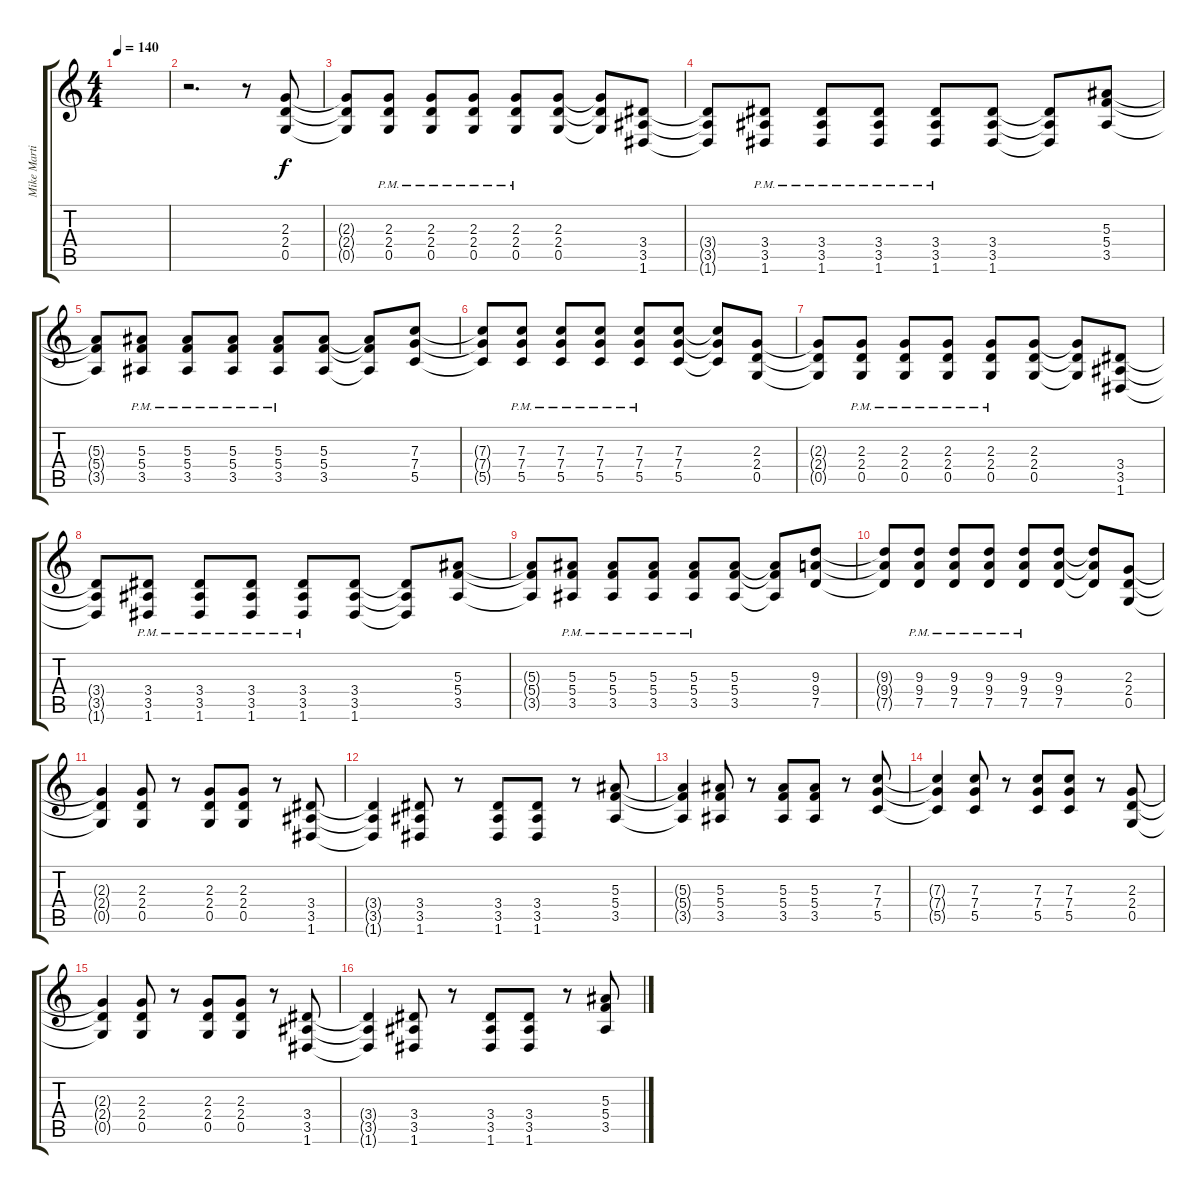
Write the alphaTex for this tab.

\track ("Mike Martin" "Mike Marti") {instrument distortionguitar}
\staff {score tabs}
\tuning (D4 A3 F3 C3 G2 D2) {hide}
\ts (4 4)
\tempo 140
\clef g2
\ks c
|
r.2{d} r.8 (2.3 2.4 0.5).8 |
(2.3{t} 2.4{t} 0.5{t}).8 (2.3 2.4 0.5{pm}).8 (2.3{pm} 2.4 0.5).8 (2.3{pm} 2.4 0.5).8 (2.3{pm} 2.4 0.5).8 (2.3 2.4 0.5).8 (2.3{t} 2.4{t} 0.5{t}).8 (3.4 3.5 1.6).8 |
(3.4{t} 3.5{t} 1.6{t}).8 (3.4{pm} 3.5 1.6).8 (3.4{pm} 3.5 1.6).8 (3.4{pm} 3.5 1.6).8 (3.4{pm} 3.5 1.6).8 (3.4 3.5 1.6).8 (3.4{t} 3.5{t} 1.6{t}).8 (5.3 5.4 3.5).8 |
(5.3{t} 5.4{t} 3.5{t}).8 (5.3{pm} 5.4 3.5).8 (5.3{pm} 5.4 3.5).8 (5.3{pm} 5.4 3.5).8 (5.3{pm} 5.4 3.5).8 (5.3 5.4 3.5).8 (5.3{t} 5.4{t} 3.5{t}).8 (7.3 7.4 5.5).8 |
(7.3{t} 7.4{t} 5.5{t}).8 (7.3 7.4 5.5{pm}).8 (7.3 7.4 5.5{pm}).8 (7.3 7.4 5.5{pm}).8 (7.3 7.4 5.5{pm}).8 (7.3 7.4 5.5).8 (7.3{t} 7.4{t} 5.5{t}).8 (2.3 2.4 0.5).8 |
(2.3{t} 2.4{t} 0.5{t}).8 (2.3 2.4 0.5{pm}).8 (2.3{pm} 2.4 0.5).8 (2.3{pm} 2.4 0.5).8 (2.3{pm} 2.4 0.5).8 (2.3 2.4 0.5).8 (2.3{t} 2.4{t} 0.5{t}).8 (3.4 3.5 1.6).8 |
(3.4{t} 3.5{t} 1.6{t}).8 (3.4{pm} 3.5 1.6).8 (3.4{pm} 3.5 1.6).8 (3.4{pm} 3.5 1.6).8 (3.4{pm} 3.5 1.6).8 (3.4 3.5 1.6).8 (3.4{t} 3.5{t} 1.6{t}).8 (5.3 5.4 3.5).8 |
(5.3{t} 5.4{t} 3.5{t}).8 (5.3{pm} 5.4 3.5).8 (5.3{pm} 5.4 3.5).8 (5.3{pm} 5.4 3.5).8 (5.3{pm} 5.4 3.5).8 (5.3 5.4 3.5).8 (5.3{t} 5.4{t} 3.5{t}).8 (9.3 9.4 7.5).8 |
(9.3{t} 9.4{t} 7.5{t}).8 (9.3 9.4 7.5{pm}).8 (9.3 9.4 7.5{pm}).8 (9.3 9.4 7.5{pm}).8 (9.3 9.4 7.5{pm}).8 (9.3 9.4 7.5).8 (9.3{t} 9.4{t} 7.5{t}).8 (2.3 2.4 0.5).8 |
(2.3{t} 2.4{t} 0.5{t}).4 (2.3 2.4 0.5).8 r.8 (2.3 2.4 0.5).8 (2.3 2.4 0.5).8 r.8 (3.4 3.5 1.6).8 |
(3.4{t} 3.5{t} 1.6{t}).4 (3.4 3.5 1.6).8 r.8 (3.4 3.5 1.6).8 (3.4 3.5 1.6).8 r.8 (5.3 5.4 3.5).8 |
(5.3{t} 5.4{t} 3.5{t}).4 (5.3 5.4 3.5).8 r.8 (5.3 5.4 3.5).8 (5.3 5.4 3.5).8 r.8 (7.3 7.4 5.5).8 |
(7.3{t} 7.4{t} 5.5{t}).4 (7.3 7.4 5.5).8 r.8 (7.3 7.4 5.5).8 (7.3 7.4 5.5).8 r.8 (2.3 2.4 0.5).8 |
(2.3{t} 2.4{t} 0.5{t}).4 (2.3 2.4 0.5).8 r.8 (2.3 2.4 0.5).8 (2.3 2.4 0.5).8 r.8 (3.4 3.5 1.6).8 |
(3.4{t} 3.5{t} 1.6{t}).4 (3.4 3.5 1.6).8 r.8 (3.4 3.5 1.6).8 (3.4 3.5 1.6).8 r.8 (5.3 5.4 3.5).8
